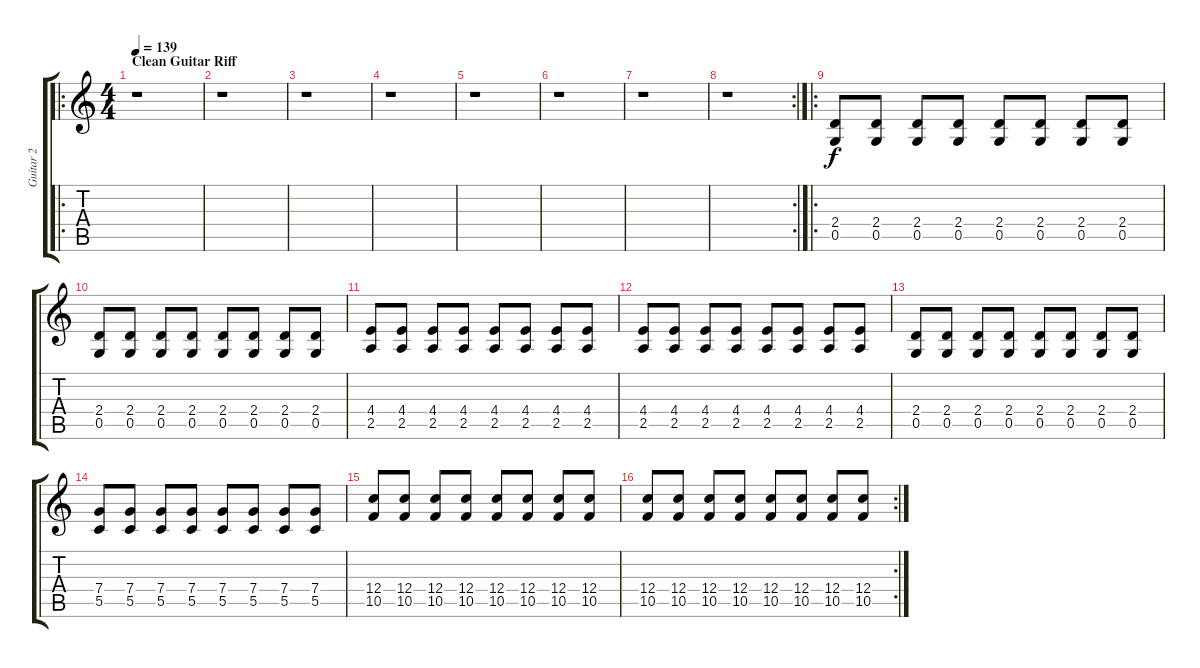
\track ("Guitar 2" "Guitar 2") {instrument overdrivenguitar}
\staff {score tabs}
\tuning (D4 A3 F3 C3 G2 D2) {hide}
\ro
\ts (4 4)
\section ("" "Clean Guitar Riff")
\tempo 139
\clef g2
\ks c
r.1{dy f} |
r.1 |
r.1 |
r.1 |
r.1 |
r.1 |
r.1 |
\rc 2
r.1 |
\ro
(2.4 0.5).8 (2.4 0.5).8 (2.4 0.5).8 (2.4 0.5).8 (2.4 0.5).8 (2.4 0.5).8 (2.4 0.5).8 (2.4 0.5).8 |
(2.4 0.5).8 (2.4 0.5).8 (2.4 0.5).8 (2.4 0.5).8 (2.4 0.5).8 (2.4 0.5).8 (2.4 0.5).8 (2.4 0.5).8 |
(4.4 2.5).8 (4.4 2.5).8 (4.4 2.5).8 (4.4 2.5).8 (4.4 2.5).8 (4.4 2.5).8 (4.4 2.5).8 (4.4 2.5).8 |
(4.4 2.5).8 (4.4 2.5).8 (4.4 2.5).8 (4.4 2.5).8 (4.4 2.5).8 (4.4 2.5).8 (4.4 2.5).8 (4.4 2.5).8 |
(2.4 0.5).8 (2.4 0.5).8 (2.4 0.5).8 (2.4 0.5).8 (2.4 0.5).8 (2.4 0.5).8 (2.4 0.5).8 (2.4 0.5).8 |
(7.4 5.5).8 (7.4 5.5).8 (7.4 5.5).8 (7.4 5.5).8 (7.4 5.5).8 (7.4 5.5).8 (7.4 5.5).8 (7.4 5.5).8 |
(12.4 10.5).8 (12.4 10.5).8 (12.4 10.5).8 (12.4 10.5).8 (12.4 10.5).8 (12.4 10.5).8 (12.4 10.5).8 (12.4 10.5).8 |
\rc 2
(12.4 10.5).8 (12.4 10.5).8 (12.4 10.5).8 (12.4 10.5).8 (12.4 10.5).8 (12.4 10.5).8 (12.4 10.5).8 (12.4 10.5).8
